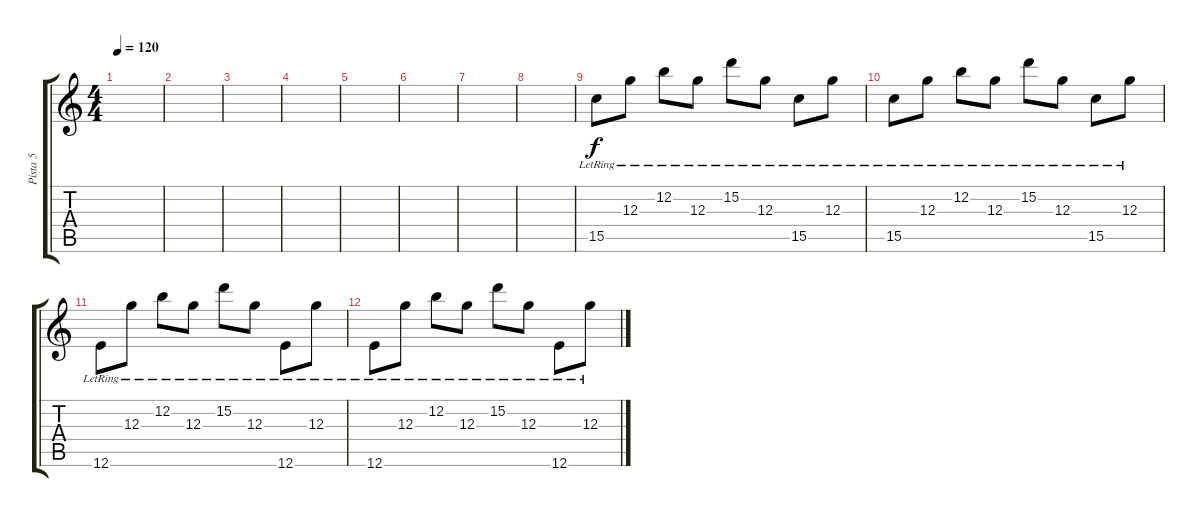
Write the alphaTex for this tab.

\track ("Pista 5" "Pista 5") {instrument acousticguitarsteel}
\staff {score tabs}
\tuning (E4 B3 G3 D3 A2 E2) {hide}
\ts (4 4)
\tempo 120
\clef g2
\ks c
|
|
|
|
|
|
|
|
15.5{lr}.8{volume 2} 12.3{lr}.8 12.2{lr}.8 12.3{lr}.8{volume 5} 15.2{lr}.8 12.3{lr}.8 15.5{lr}.8{volume 8} 12.3{lr}.8 |
15.5{lr}.8{volume 13} 12.3{lr}.8 12.2{lr}.8 12.3{lr}.8{volume 16} 15.2{lr}.8 12.3{lr}.8 15.5{lr}.8 12.3{lr}.8 |
12.6{lr}.8 12.3{lr}.8 12.2{lr}.8 12.3{lr}.8 15.2{lr}.8 12.3{lr}.8 12.6{lr}.8 12.3{lr}.8 |
12.6{lr}.8 12.3{lr}.8 12.2{lr}.8 12.3{lr}.8 15.2{lr}.8 12.3{lr}.8 12.6{lr}.8 12.3{lr}.8
